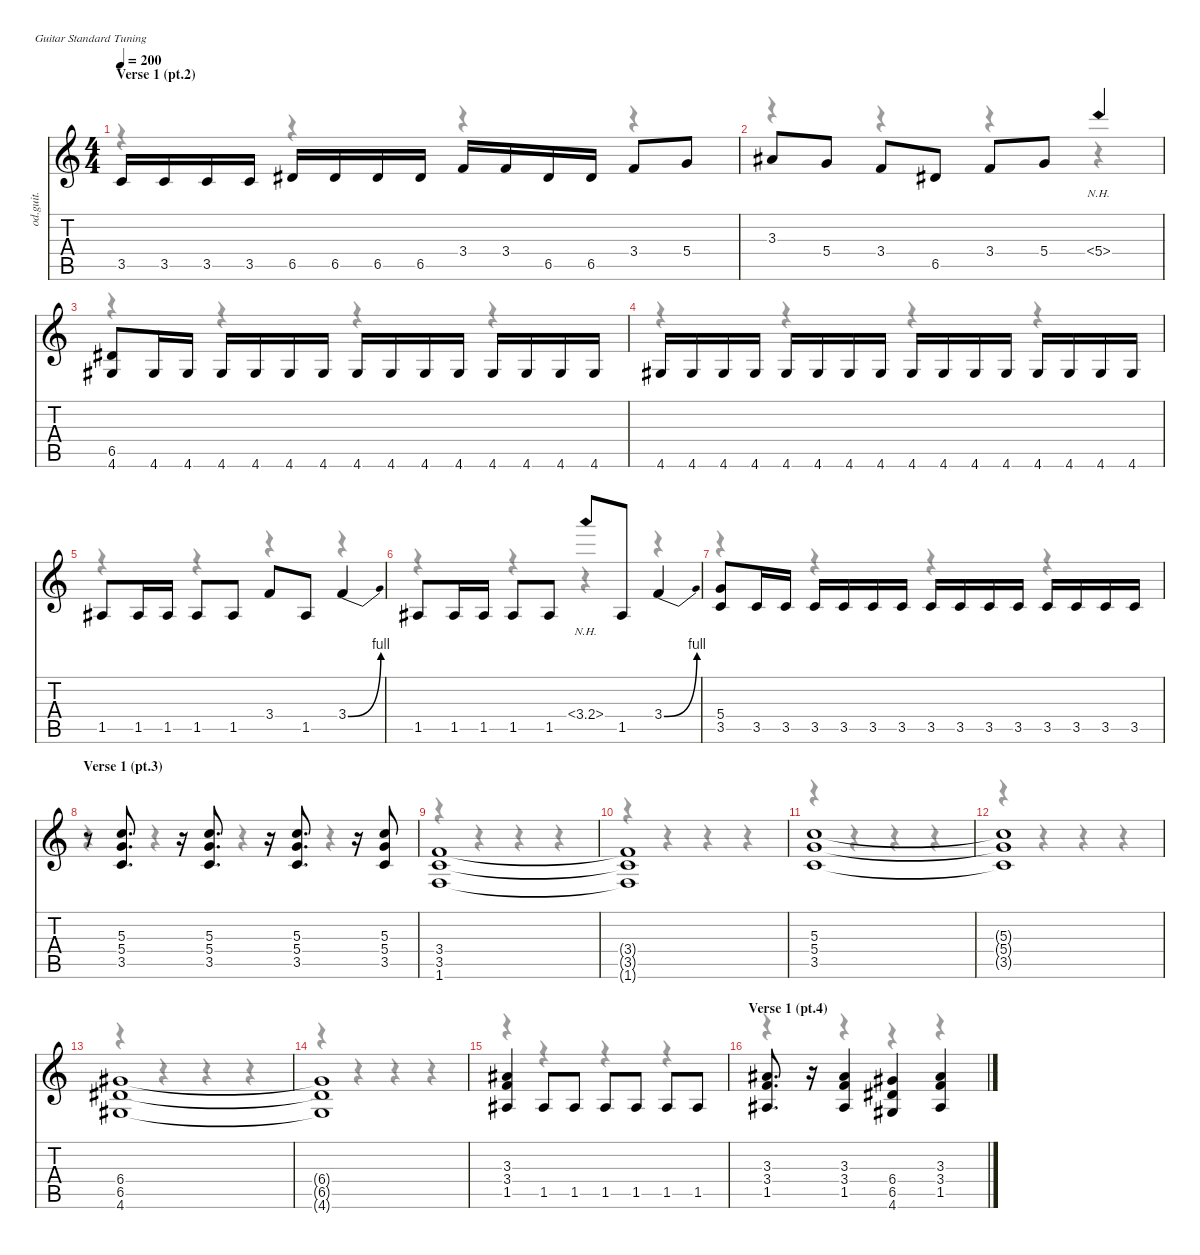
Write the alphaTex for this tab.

\defaultSystemsLayout 4
\hideDynamics
\bracketExtendMode nobrackets
\otherSystemsTrackNameOrientation horizontal
\track ("Herman Li (Rythm Guitar)" "od.guit.") {instrument overdrivenguitar}
\staff {score tabs}
\tuning (E4 B3 G3 D3 A2 E2)
\voice
\ts (4 4)
\section ("" "Verse 1 (pt.2)")
\tempo 200
\clef g2
\ks c
3.5.16{dy f beam Up} 3.5.16{beam Up} 3.5.16{beam Up} 3.5.16{beam Up} 6.5{acc #}.16{beam Up} 6.5{acc #}.16{beam Up} 6.5{acc #}.16{beam Up} 6.5{acc #}.16{beam Up} 3.4.16{beam Up} 3.4.16{beam Up} 6.5{acc #}.16{beam Up} 6.5{acc #}.16{beam Up} 3.4.8{beam Up} 5.4.8{beam Up} |
3.3{acc #}.8{beam Up} 5.4.8{beam Up} 3.4.8{beam Up} 6.5{acc #}.8{beam Up} 3.4.8{beam Up} 5.4.8{beam Up} 5.4{nh}.4{beam Up} |
(6.5{acc #} 4.6{acc #}).8{beam Up} 4.6{acc #}.16{beam Up} 4.6{acc #}.16{beam Up} 4.6{acc #}.16{beam Up} 4.6{acc #}.16{beam Up} 4.6{acc #}.16{beam Up} 4.6{acc #}.16{beam Up} 4.6{acc #}.16{beam Up} 4.6{acc #}.16{beam Up} 4.6{acc #}.16{beam Up} 4.6{acc #}.16{beam Up} 4.6{acc #}.16{beam Up} 4.6{acc #}.16{beam Up} 4.6{acc #}.16{beam Up} 4.6{acc #}.16{beam Up} |
4.6{acc #}.16{beam Up} 4.6{acc #}.16{beam Up} 4.6{acc #}.16{beam Up} 4.6{acc #}.16{beam Up} 4.6{acc #}.16{beam Up} 4.6{acc #}.16{beam Up} 4.6{acc #}.16{beam Up} 4.6{acc #}.16{beam Up} 4.6{acc #}.16{beam Up} 4.6{acc #}.16{beam Up} 4.6{acc #}.16{beam Up} 4.6{acc #}.16{beam Up} 4.6{acc #}.16{beam Up} 4.6{acc #}.16{beam Up} 4.6{acc #}.16{beam Up} 4.6{acc #}.16{beam Up} |
1.5{acc #}.8{beam Up} 1.5{acc #}.16{beam Up} 1.5{acc #}.16{beam Up} 1.5{acc #}.8{beam Up} 1.5{acc #}.8{beam Up} 3.4.8{beam Up} 1.5{acc #}.8{beam Up} 3.4{be (bend 0 0 30 4)}.4{beam Up} |
1.5{acc #}.8{beam Up} 1.5{acc #}.16{beam Up} 1.5{acc #}.16{beam Up} 1.5{acc #}.8{beam Up} 1.5{acc #}.8{beam Up} 3.4{nh}.8{beam Up} 1.5{acc #}.8{beam Up} 3.4{be (bend 0 0 30 4)}.4{beam Up} |
(5.4 3.5).8{beam Up} 3.5.16{beam Up} 3.5.16{beam Up} 3.5.16{beam Up} 3.5.16{beam Up} 3.5.16{beam Up} 3.5.16{beam Up} 3.5.16{beam Up} 3.5.16{beam Up} 3.5.16{beam Up} 3.5.16{beam Up} 3.5.16{beam Up} 3.5.16{beam Up} 3.5.16{beam Up} 3.5.16{beam Up} |
\section ("" "Verse 1 (pt.3)")
r.8{beam Up} (5.3 5.4 3.5).8{d beam Up} r.16{beam Up} (5.3 5.4 3.5).8{d beam Up} r.16{beam Up} (5.3 5.4 3.5).8{d beam Up} r.16{beam Up} (5.3 5.4 3.5).8{beam Up} |
(3.4 3.5 1.6).1{beam Up} |
(3.4{t} 3.5{t} 1.6{t}).1{beam Up} |
(5.3 5.4 3.5).1{beam Up} |
(5.3{t} 5.4{t} 3.5{t}).1{beam Up} |
(6.4{acc #} 6.5{acc #} 4.6{acc #}).1{beam Up} |
(6.4{t acc #} 6.5{t acc #} 4.6{t acc #}).1{beam Up} |
(3.3{acc #} 3.4 1.5{acc #}).4{beam Up} 1.5{acc #}.8{beam Up} 1.5{acc #}.8{beam Up} 1.5{acc #}.8{beam Up} 1.5{acc #}.8{beam Up} 1.5{acc #}.8{beam Up} 1.5{acc #}.8{beam Up} |
\section ("" "Verse 1 (pt.4)")
(3.3{acc #} 3.4 1.5{acc #}).8{d beam Up} r.16{beam Up} (3.3{acc #} 3.4 1.5{acc #}).4{beam Up} (6.4{acc #} 6.5{acc #} 4.6{acc #}).4{beam Up} (3.3{acc #} 3.4 1.5{acc #}).4{beam Up}
\voice
\clef g2
\ottava regular
\simile none
\ks c
r.4{dy mf beam Down} r.4{beam Down} r.4{beam Down} r.4{beam Down} |
r.4{beam Down} r.4{beam Down} r.4{beam Down} r.4{beam Down} |
r.4{beam Down} r.4{beam Down} r.4{beam Down} r.4{beam Down} |
r.4{beam Down} r.4{beam Down} r.4{beam Down} r.4{beam Down} |
r.4{beam Down} r.4{beam Down} r.4{beam Down} r.4{beam Down} |
r.4{beam Down} r.4{beam Down} r.4{beam Down} r.4{beam Down} |
r.4{beam Down} r.4{beam Down} r.4{beam Down} r.4{beam Down} |
r.4{beam Down} r.4{beam Down} r.4{beam Down} r.4{beam Down} |
r.4{beam Down} r.4{beam Down} r.4{beam Down} r.4{beam Down} |
r.4{beam Down} r.4{beam Down} r.4{beam Down} r.4{beam Down} |
r.4{beam Down} r.4{beam Down} r.4{beam Down} r.4{beam Down} |
r.4{beam Down} r.4{beam Down} r.4{beam Down} r.4{beam Down} |
r.4{beam Down} r.4{beam Down} r.4{beam Down} r.4{beam Down} |
r.4{beam Down} r.4{beam Down} r.4{beam Down} r.4{beam Down} |
r.4{beam Down} r.4{beam Down} r.4{beam Down} r.4{beam Down} |
r.4{beam Down} r.4{beam Down} r.4{beam Down} r.4{beam Down}
